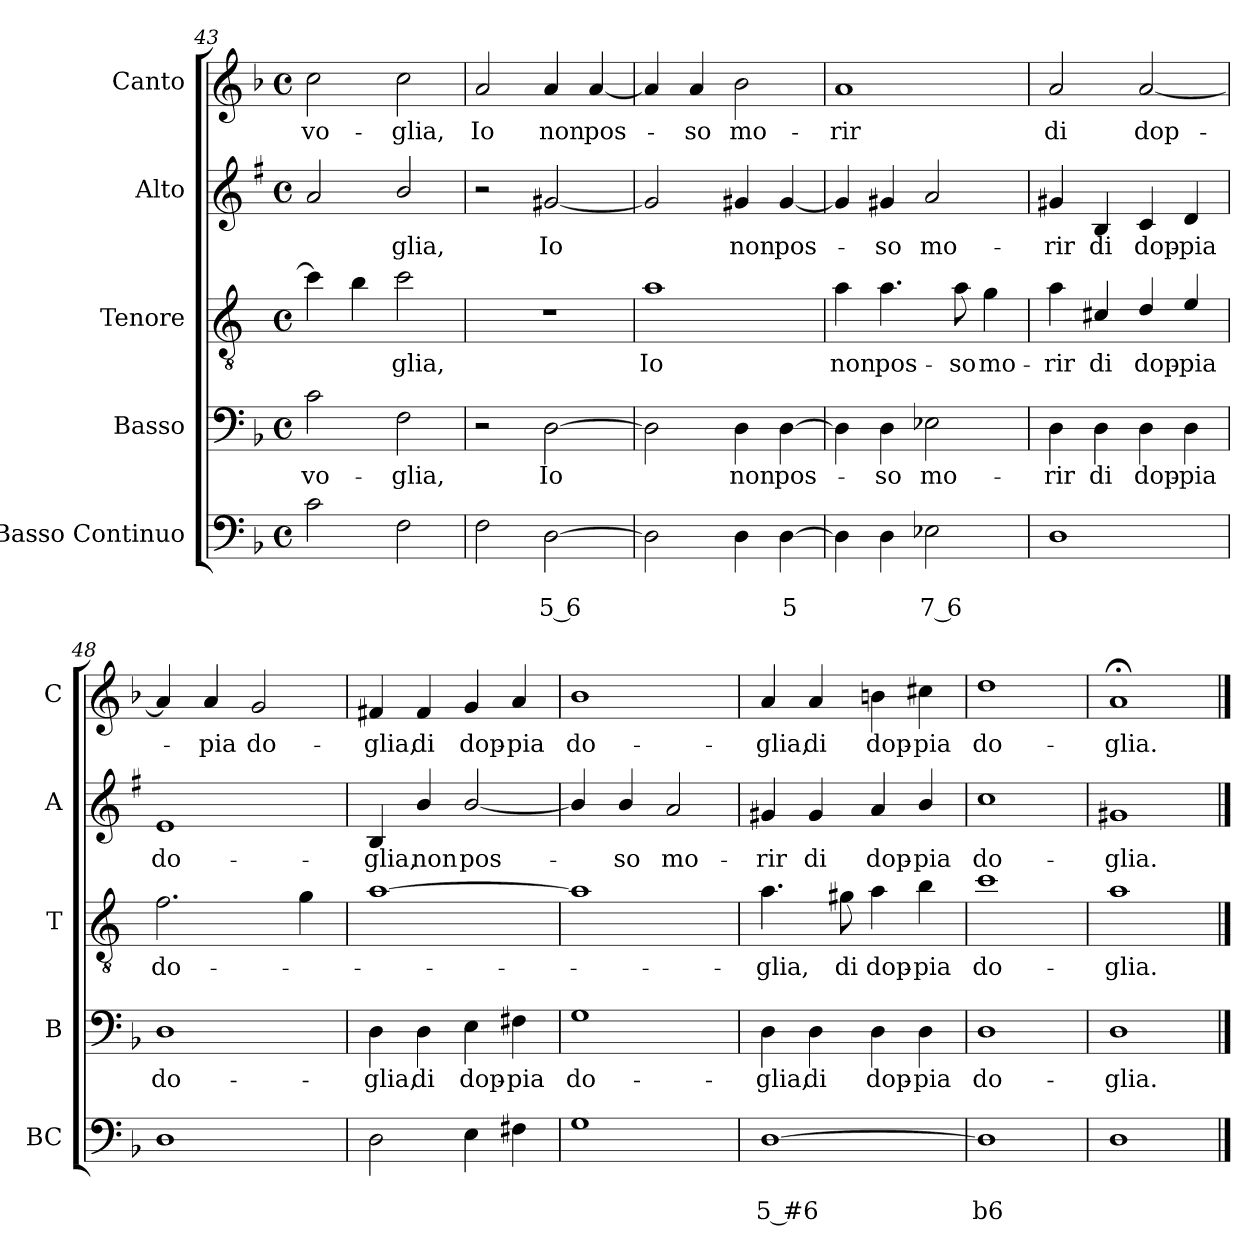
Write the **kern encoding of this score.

**kern	**text	**text	**kern	**text	**kern	**text	**kern	**text	**kern	**text
*part5	*part5	*part5	*part4	*part4	*part3	*part3	*part2	*part2	*part1	*part1
*staff5	*staff5	*staff5	*staff4	*staff4	*staff3	*staff3	*staff2	*staff2	*staff1	*staff1
*I"Basso Continuo	*	*	*I"Basso	*	*I"Tenore	*	*I"Alto	*	*I"Canto	*
*I'BC	*	*	*I'B	*	*I'T	*	*I'A	*	*I'C	*
*clefF4	*	*	*clefF4	*	*clefGv2	*	*clefG2	*	*clefG2	*
*	*	*	*	*	*ITrd4c7	*	*ITrd1c2	*	*	*
*k[b-]	*	*	*k[b-]	*	*k[b-]	*	*k[b-]	*	*k[b-]	*
*F:	*	*	*F:	*	*F:	*	*F:	*	*F:	*
*M4/4	*	*	*M4/4	*	*M4/4	*	*M4/4	*	*M4/4	*
*met(c)	*	*	*met(c)	*	*met(c)	*	*met(c)	*	*met(c)	*
=43	=43	=43	=43	=43	=43	=43	=43	=43	=43	=43
!	!	!	!	!LO:LY:b	!	!	!	!	!	!LO:LY:b
2c\	.	.	2c\	vo-	4f\]	.	2g/	.	2cc\	vo-
.	.	.	.	.	4e\	.	.	.	.	.
!	!	!	!	!LO:LY:b	!	!LO:LY:b	!	!LO:LY:b	!	!LO:LY:b
2F\	.	.	2F\	-glia,	2f\	-glia,	2a/	-glia,	2cc\	-glia,
=44	=44	=44	=44	=44	=44	=44	=44	=44	=44	=44
!	!	!	!	!	!	!	!	!	!	!LO:LY:b
2F\	.	.	2r	.	1r	.	2r	.	2a/	Io
!	!	!LO:LY:b	!	!LO:LY:b	!	!	!	!LO:LY:b	!	!LO:LY:b
[2D\	.	5 6	[2D\	Io	.	.	[2f#X/	Io	4a/	non
!	!	!	!	!	!	!	!	!	!	!LO:LY:b
.	.	.	.	.	.	.	.	.	[4a/	pos-
=45	=45	=45	=45	=45	=45	=45	=45	=45	=45	=45
!	!	!	!	!	!	!LO:LY:b	!	!	!	!
2D\]	.	.	2D\]	.	1d	Io	2f#/]	.	4a/]	.
!	!	!	!	!	!	!	!	!	!	!LO:LY:b
.	.	.	.	.	.	.	.	.	4a/	-so
!	!	!	!	!LO:LY:b	!	!	!	!LO:LY:b	!	!LO:LY:b
4D\	.	.	4D\	non	.	.	4f#X/	non	2b-\	mo-
!	!	!LO:LY:b	!	!LO:LY:b	!	!	!	!LO:LY:b	!	!
[4D\	.	5	[4D\	pos-	.	.	[4f#/	pos-	.	.
=46	=46	=46	=46	=46	=46	=46	=46	=46	=46	=46
!	!	!	!	!	!	!LO:LY:b	!	!	!	!LO:LY:b
4D\]	.	.	4D\]	.	4d\	non	4f#/]	.	1a	-rir
!	!	!	!	!LO:LY:b	!	!LO:LY:b	!	!LO:LY:b	!	!
4D\	.	.	4D\	-so	4.d\	pos-	4f#X/	-so	.	.
!	!	!LO:LY:b	!	!LO:LY:b	!	!	!	!LO:LY:b	!	!
2E-X\	.	7 6	2E-X\	mo-	.	.	2g/	mo-	.	.
!	!	!	!	!	!	!LO:LY:b	!	!	!	!
.	.	.	.	.	8d\	-so	.	.	.	.
!	!	!	!	!	!	!LO:LY:b	!	!	!	!
.	.	.	.	.	4c\	mo-	.	.	.	.
!!LO:LB:g=z
=47	=47	=47	=47	=47	=47	=47	=47	=47	=47	=47
!	!	!	!	!LO:LY:b	!	!LO:LY:b	!	!LO:LY:b	!	!LO:LY:b
1D	.	.	4D\	-rir	4d\	-rir	4f#X/	-rir	2a/	di
!	!	!	!	!LO:LY:b	!	!LO:LY:b	!	!LO:LY:b	!	!
.	.	.	4D\	di	4F#X/	di	4A/	di	.	.
!	!	!	!	!LO:LY:b	!	!LO:LY:b	!	!LO:LY:b	!	!LO:LY:b
.	.	.	4D\	dop-	4G/	dop-	4B-/	dop-	[2a/	dop-
!	!	!	!	!LO:LY:b	!	!LO:LY:b	!	!LO:LY:b	!	!
.	.	.	4D\	-pia	4A/	-pia	4c/	-pia	.	.
=48	=48	=48	=48	=48	=48	=48	=48	=48	=48	=48
!	!	!	!	!LO:LY:b	!	!LO:LY:b	!	!LO:LY:b	!	!
1D	.	.	1D	do-	2.B-\	do-	1d	do-	4a/]	.
!	!	!	!	!	!	!	!	!	!	!LO:LY:b
.	.	.	.	.	.	.	.	.	4a/	-pia
!	!	!	!	!	!	!	!	!	!	!LO:LY:b
.	.	.	.	.	.	.	.	.	2g/	do-
.	.	.	.	.	4c\	.	.	.	.	.
=49	=49	=49	=49	=49	=49	=49	=49	=49	=49	=49
!	!	!	!	!LO:LY:b	!	!	!	!LO:LY:b	!	!LO:LY:b
2D\	.	.	4D\	-glia,	[1d	.	4A/	-glia,	4f#X/	-glia,
!	!	!	!	!LO:LY:b	!	!	!	!LO:LY:b	!	!LO:LY:b
.	.	.	4D\	di	.	.	4a/	non	4f#/	di
!	!	!	!	!LO:LY:b	!	!	!	!LO:LY:b	!	!LO:LY:b
4E\	.	.	4E\	dop-	.	.	[2a/	pos-	4g/	dop-
!	!	!	!	!LO:LY:b	!	!	!	!	!	!LO:LY:b
4F#X\	.	.	4F#X\	-pia	.	.	.	.	4a/	-pia
=50	=50	=50	=50	=50	=50	=50	=50	=50	=50	=50
!	!	!	!	!LO:LY:b	!	!	!	!	!	!LO:LY:b
1G	.	.	1G	do-	1d]	.	4a/]	.	1b-	do-
!	!	!	!	!	!	!	!	!LO:LY:b	!	!
.	.	.	.	.	.	.	4a/	-so	.	.
!	!	!	!	!	!	!	!	!LO:LY:b	!	!
.	.	.	.	.	.	.	2g/	mo-	.	.
=51	=51	=51	=51	=51	=51	=51	=51	=51	=51	=51
!	!	!LO:LY:b	!	!LO:LY:b	!	!LO:LY:b	!	!LO:LY:b	!	!LO:LY:b
[1D	.	5 #6	4D\	-glia,	4.d\	-glia,	4f#X/	-rir	4a/	-glia,
!	!	!	!	!LO:LY:b	!	!	!	!LO:LY:b	!	!LO:LY:b
.	.	.	4D\	di	.	.	4f#/	di	4a/	di
!	!	!	!	!	!	!LO:LY:b	!	!	!	!
.	.	.	.	.	8c#X\	di	.	.	.	.
!	!	!	!	!LO:LY:b	!	!LO:LY:b	!	!LO:LY:b	!	!LO:LY:b
.	.	.	4D\	dop-	4d\	dop-	4g/	dop-	4bn\	dop-
!	!	!	!	!LO:LY:b	!	!LO:LY:b	!	!LO:LY:b	!	!LO:LY:b
.	.	.	4D\	-pia	4e\	-pia	4a/	-pia	4cc#X\	-pia
=52	=52	=52	=52	=52	=52	=52	=52	=52	=52	=52
!	!	!LO:LY:b	!	!LO:LY:b	!	!LO:LY:b	!	!LO:LY:b	!	!LO:LY:b
1D]	.	b6	1D	do-	1f	do-	1b-	do-	1dd	do-
=53	=53	=53	=53	=53	=53	=53	=53	=53	=53	=53
!	!	!	!	!LO:LY:b	!	!LO:LY:b	!	!LO:LY:b	!	!LO:LY:b
1D	.	.	1D	-glia.	1d	-glia.	1f#X	-glia.	1a;<	-glia.
==	==	==	==	==	==	==	==	==	==	==
*-	*-	*-	*-	*-	*-	*-	*-	*-	*-	*-
